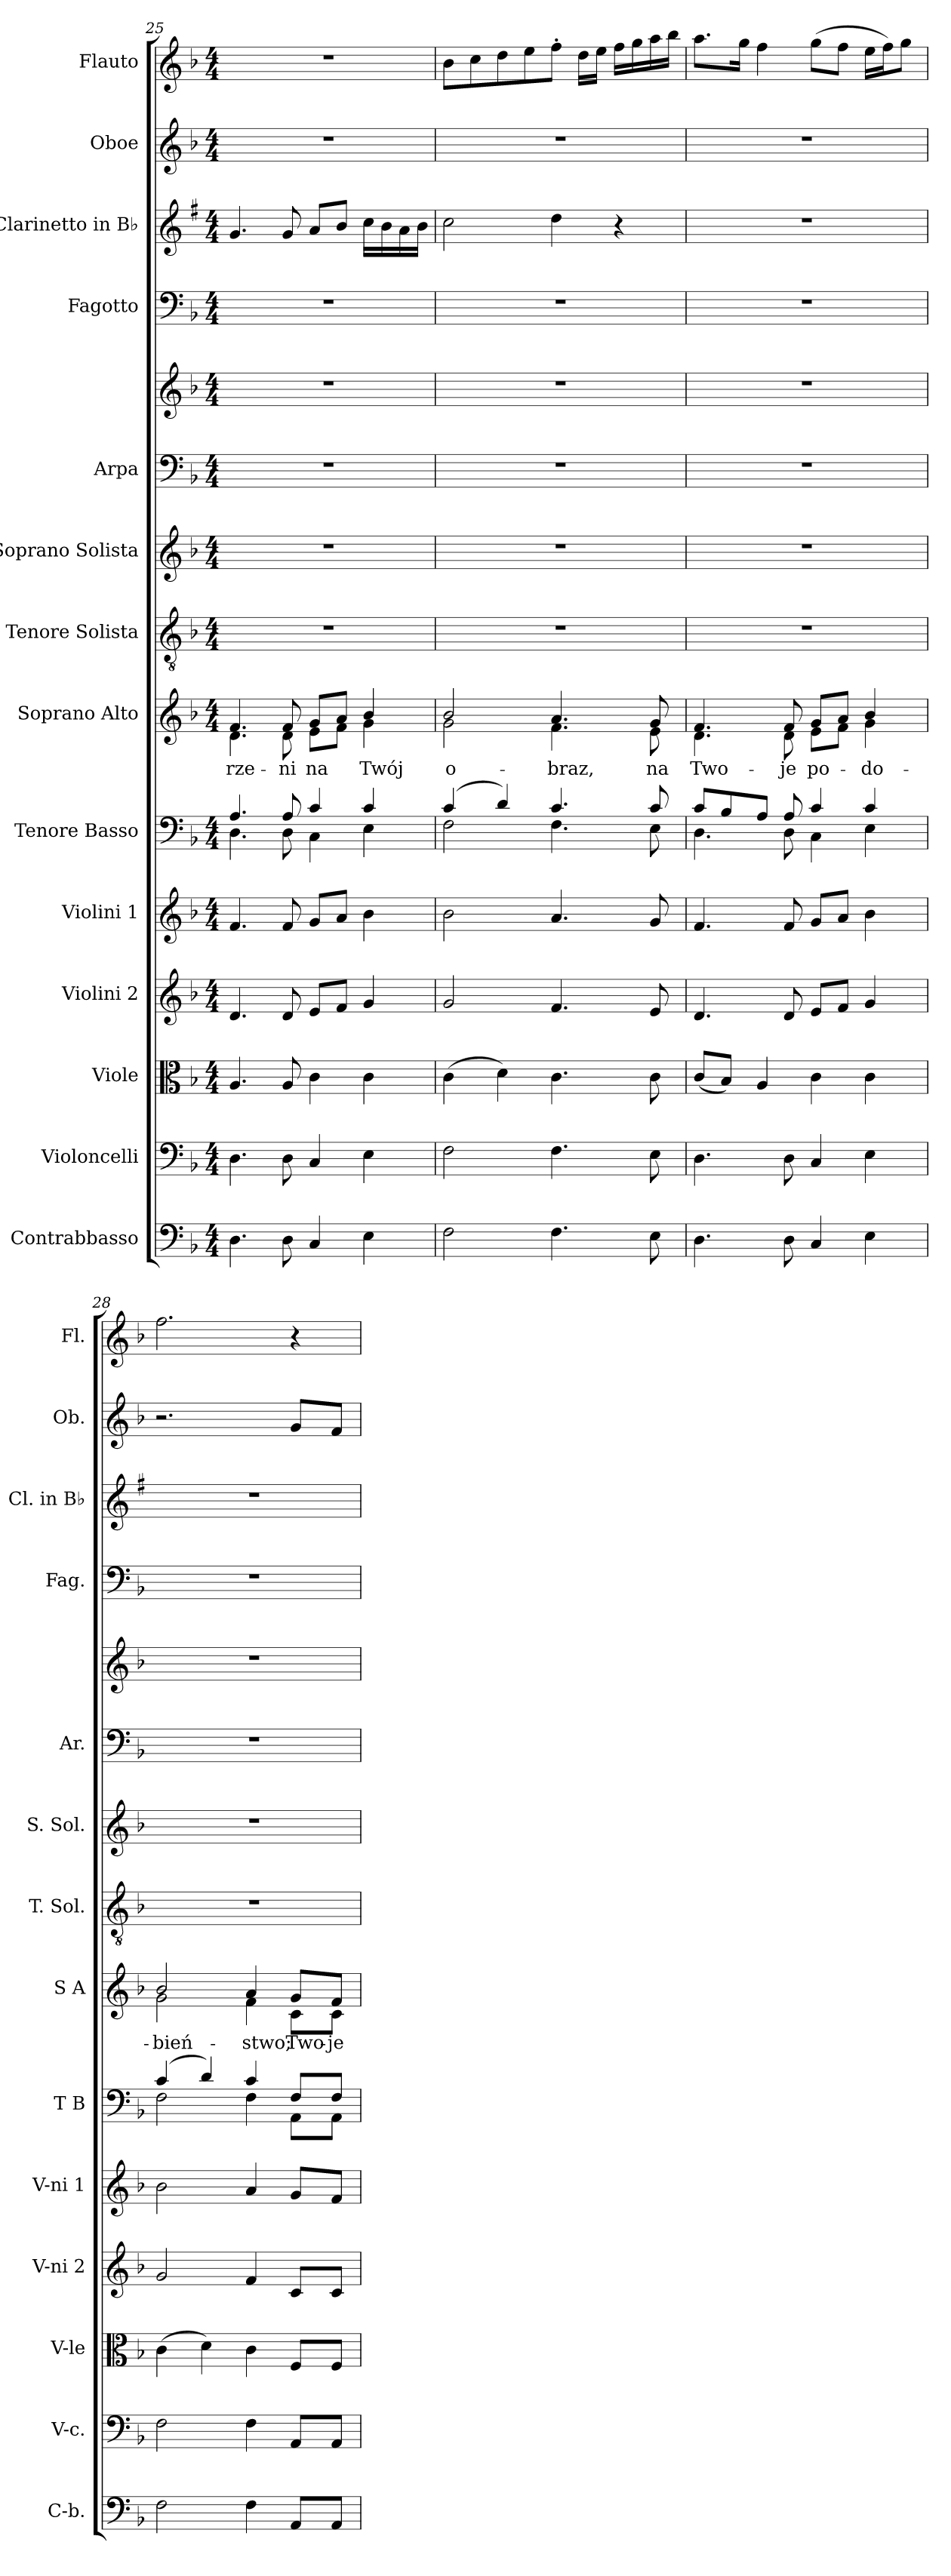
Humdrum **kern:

**kern	**kern	**kern	**kern	**kern	**kern	**kern	**text	**kern	**kern	**kern	**kern	**kern	**kern	**kern	**kern
*part14	*part13	*part12	*part11	*part10	*part9	*part8	*part8	*part7	*part6	*part5	*part5	*part4	*part3	*part2	*part1
*staff15	*staff14	*staff13	*staff12	*staff11	*staff10	*staff9	*staff9	*staff8	*staff7	*staff6	*staff5	*staff4	*staff3	*staff2	*staff1
*I"Contrabbasso	*I"Violoncelli	*I"Viole	*I"Violini 2	*I"Violini 1	*I"Tenore Basso	*I"Soprano Alto	*	*I"Tenore Solista	*I"Soprano Solista	*I"Arpa	*	*I"Fagotto	*I"Clarinetto in B♭	*I"Oboe	*I"Flauto
*I'C-b.	*I'V-c.	*I'V-le	*I'V-ni 2	*I'V-ni 1	*I'T B	*I'S A	*	*I'T. Sol.	*I'S. Sol.	*I'Ar.	*	*I'Fag.	*I'Cl. in B♭	*I'Ob.	*I'Fl.
*clefF4	*clefF4	*clefC3	*clefG2	*clefG2	*clefF4	*clefG2	*	*clefGv2	*clefG2	*clefF4	*clefG2	*clefF4	*clefG2	*clefG2	*clefG2
*	*	*	*	*	*	*	*	*	*	*	*	*	*ITrd1c2	*	*
*k[b-]	*k[b-]	*k[b-]	*k[b-]	*k[b-]	*k[b-]	*k[b-]	*	*k[b-]	*k[b-]	*k[b-]	*k[b-]	*k[b-]	*k[b-]	*k[b-]	*k[b-]
*M4/4	*M4/4	*M4/4	*M4/4	*M4/4	*M4/4	*M4/4	*	*M4/4	*M4/4	*M4/4	*M4/4	*M4/4	*M4/4	*M4/4	*M4/4
=25	=25	=25	=25	=25	=25	=25	=25	=25	=25	=25	=25	=25	=25	=25	=25
*	*	*	*	*	*^	*^	*	*	*	*	*	*	*	*	*
4.D	4.D	4.A	4.d	4.f	4.A	4.D	4.f	4.d	-rze-	1r	1r	1r	1r	1r	4.f	1r	1r
8D	8D	8A	8d	8f	8A	8D	8f	8d	-ni	.	.	.	.	.	8f	.	.
4C	4C	4c	8eL	8gL	4c	4C	8gL	8eL	na	.	.	.	.	.	8gL	.	.
.	.	.	8fJ	8aJ	.	.	8aJ	8fJ	.	.	.	.	.	.	8aJ	.	.
4E	4E	4c	4g	4b-	4c	4E	4b-	4g	Twój	.	.	.	.	.	16b-LL	.	.
.	.	.	.	.	.	.	.	.	.	.	.	.	.	.	16a	.	.
.	.	.	.	.	.	.	.	.	.	.	.	.	.	.	16g	.	.
.	.	.	.	.	.	.	.	.	.	.	.	.	.	.	16aJJ	.	.
=26	=26	=26	=26	=26	=26	=26	=26	=26	=26	=26	=26	=26	=26	=26	=26	=26	=26
2F	2F	(4c	2g	2b-	(4c	2F	2b-	2g	o-	1r	1r	1r	1r	1r	2b-	1r	8b-L
.	.	.	.	.	.	.	.	.	.	.	.	.	.	.	.	.	8cc
.	.	4d)	.	.	4d)	.	.	.	.	.	.	.	.	.	.	.	8dd
.	.	.	.	.	.	.	.	.	.	.	.	.	.	.	.	.	8ee
4.F	4.F	4.c	4.f	4.a	4.c	4.F	4.a	4.f	-braz,	.	.	.	.	.	4cc	.	8ff'J
.	.	.	.	.	.	.	.	.	.	.	.	.	.	.	.	.	16ddLL
.	.	.	.	.	.	.	.	.	.	.	.	.	.	.	.	.	16eeJJ
.	.	.	.	.	.	.	.	.	.	.	.	.	.	.	4r	.	16ffLL
.	.	.	.	.	.	.	.	.	.	.	.	.	.	.	.	.	16gg
8E	8E	8c	8e	8g	8c	8E	8g	8e	na	.	.	.	.	.	.	.	16aa
.	.	.	.	.	.	.	.	.	.	.	.	.	.	.	.	.	16bb-JJ
=27	=27	=27	=27	=27	=27	=27	=27	=27	=27	=27	=27	=27	=27	=27	=27	=27	=27
4.D	4.D	(8cL	4.d	4.f	8cL	4.D	4.f	4.d	Two-	1r	1r	1r	1r	1r	1r	1r	8.aaL
.	.	8B-J)	.	.	8B-	.	.	.	.	.	.	.	.	.	.	.	.
.	.	.	.	.	.	.	.	.	.	.	.	.	.	.	.	.	16ggJk
.	.	4A	.	.	8AJ	.	.	.	.	.	.	.	.	.	.	.	4ff
8D	8D	.	8d	8f	8A	8D	8f	8d	-je	.	.	.	.	.	.	.	.
4C	4C	4c	8eL	8gL	4c	4C	8gL	8eL	po-	.	.	.	.	.	.	.	(8ggL
.	.	.	8fJ	8aJ	.	.	8aJ	8fJ	.	.	.	.	.	.	.	.	8ffJ
4E	4E	4c	4g	4b-	4c	4E	4b-	4g	-do-	.	.	.	.	.	.	.	16eeLL
.	.	.	.	.	.	.	.	.	.	.	.	.	.	.	.	.	16ffJ)
.	.	.	.	.	.	.	.	.	.	.	.	.	.	.	.	.	8ggJ
=28	=28	=28	=28	=28	=28	=28	=28	=28	=28	=28	=28	=28	=28	=28	=28	=28	=28
2F	2F	(4c	2g	2b-	(4c	2F	2b-	2g	-bień-	1r	1r	1r	1r	1r	1r	2.r	2.ff
.	.	4d)	.	.	4d)	.	.	.	.	.	.	.	.	.	.	.	.
4F	4F	4c	4f	4a	4c	4F	4a	4f	-stwo;	.	.	.	.	.	.	.	.
8AAL	8AAL	8FL	8cL	8gL	8FL	8AAL	8gL	8cL	Two-	.	.	.	.	.	.	8gL	4r
8AAJ	8AAJ	8FJ	8cJ	8fJ	8FJ	8AAJ	8fJ	8cJ	-je	.	.	.	.	.	.	8fJ	.
*	*	*	*	*	*v	*v	*	*	*	*	*	*	*	*	*	*	*
*	*	*	*	*	*	*v	*v	*	*	*	*	*	*	*	*	*
=	=	=	=	=	=	=	=	=	=	=	=	=	=	=	=
*-	*-	*-	*-	*-	*-	*-	*-	*-	*-	*-	*-	*-	*-	*-	*-
